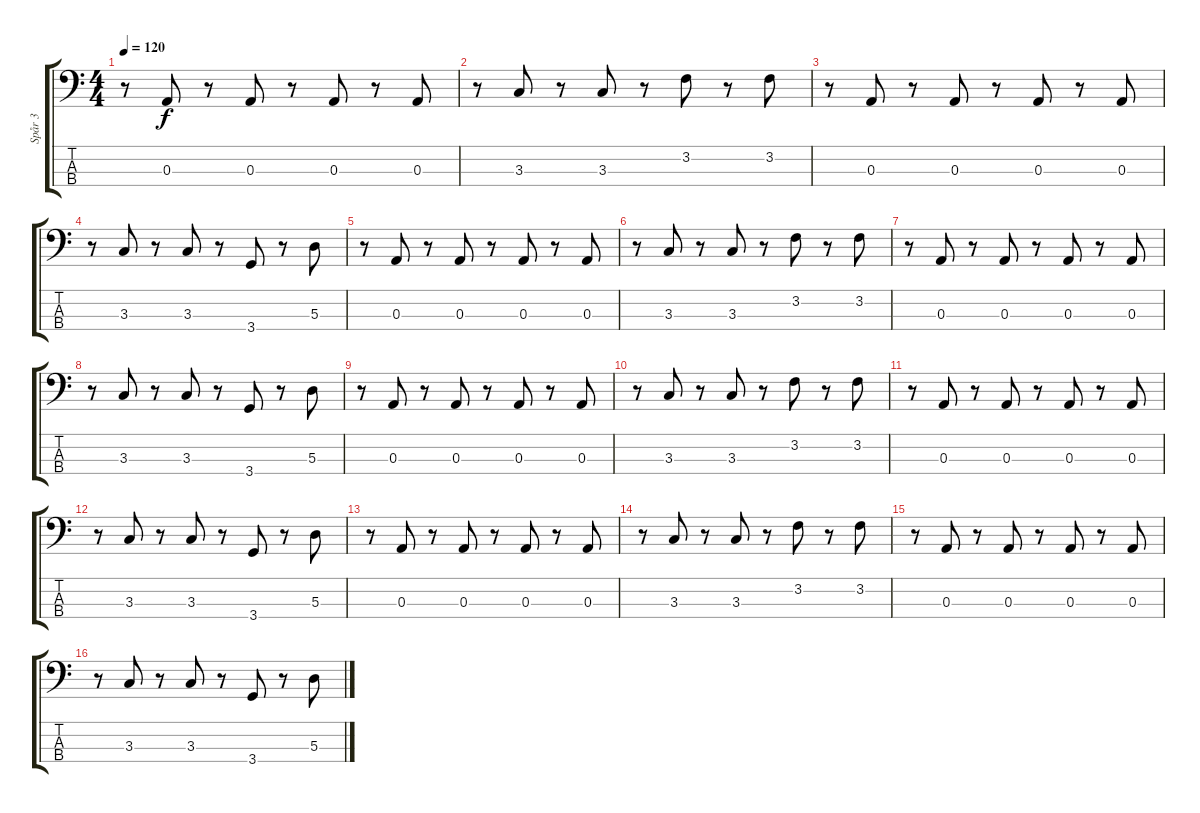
\track ("Spår 3" "Spår 3") {instrument electricbassfinger}
\staff {score tabs}
\tuning (G2 D2 A1 E1) {hide}
\ts (4 4)
\tempo 120
\clef f4
\ks c
r.8{dy f} 0.3.8 r.8 0.3.8 r.8 0.3.8 r.8 0.3.8 |
r.8 3.3.8 r.8 3.3.8 r.8 3.2.8 r.8 3.2.8 |
r.8 0.3.8 r.8 0.3.8 r.8 0.3.8 r.8 0.3.8 |
r.8 3.3.8 r.8 3.3.8 r.8 3.4.8 r.8 5.3.8 |
r.8 0.3.8 r.8 0.3.8 r.8 0.3.8 r.8 0.3.8 |
r.8 3.3.8 r.8 3.3.8 r.8 3.2.8 r.8 3.2.8 |
r.8 0.3.8 r.8 0.3.8 r.8 0.3.8 r.8 0.3.8 |
r.8 3.3.8 r.8 3.3.8 r.8 3.4.8 r.8 5.3.8 |
r.8 0.3.8 r.8 0.3.8 r.8 0.3.8 r.8 0.3.8 |
r.8 3.3.8 r.8 3.3.8 r.8 3.2.8 r.8 3.2.8 |
r.8 0.3.8 r.8 0.3.8 r.8 0.3.8 r.8 0.3.8 |
r.8 3.3.8 r.8 3.3.8 r.8 3.4.8 r.8 5.3.8 |
r.8 0.3.8 r.8 0.3.8 r.8 0.3.8 r.8 0.3.8 |
r.8 3.3.8 r.8 3.3.8 r.8 3.2.8 r.8 3.2.8 |
r.8 0.3.8 r.8 0.3.8 r.8 0.3.8 r.8 0.3.8 |
r.8 3.3.8 r.8 3.3.8 r.8 3.4.8 r.8 5.3.8
